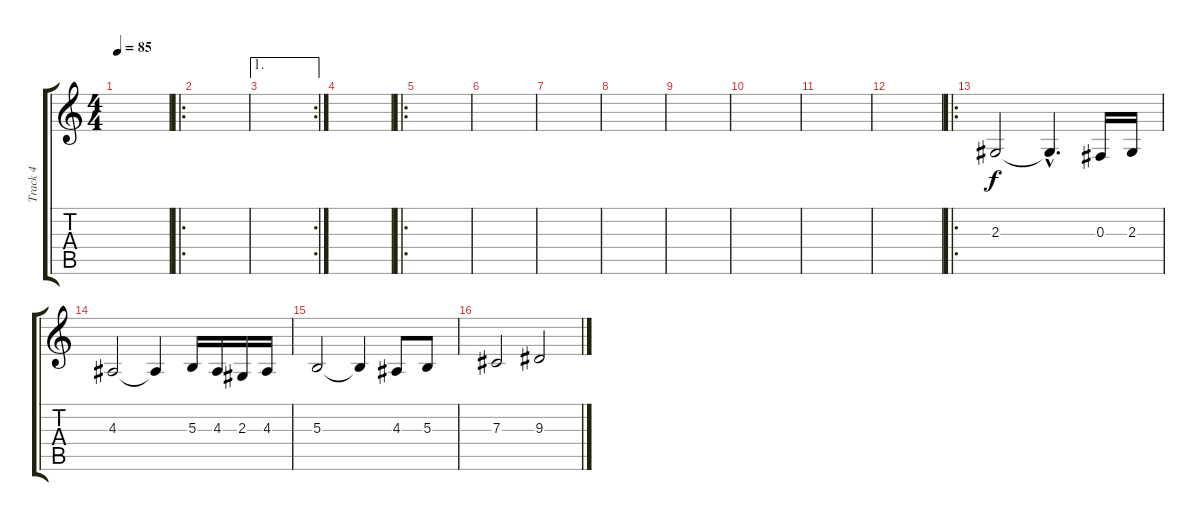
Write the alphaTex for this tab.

\track ("Track 4" "Track 4") {instrument violin}
\staff {score tabs}
\tuning (Eb4 Bb3 Gb3 Db3 Ab2 Eb2) {hide}
\ts (4 4)
\tempo 85
\clef g2
\ks c
|
\ro
|
\ae 1
\rc 2
|
|
\ro
|
|
|
|
|
|
|
|
\ro
2.3.2 2.3{hac t}.4{d} 0.3.16 2.3.16 |
4.3.2 4.3{t}.4 5.3.16 4.3.16 2.3.16 4.3.16 |
5.3.2 5.3{t}.4 4.3.8 5.3.8 |
7.3.2 9.3.2
